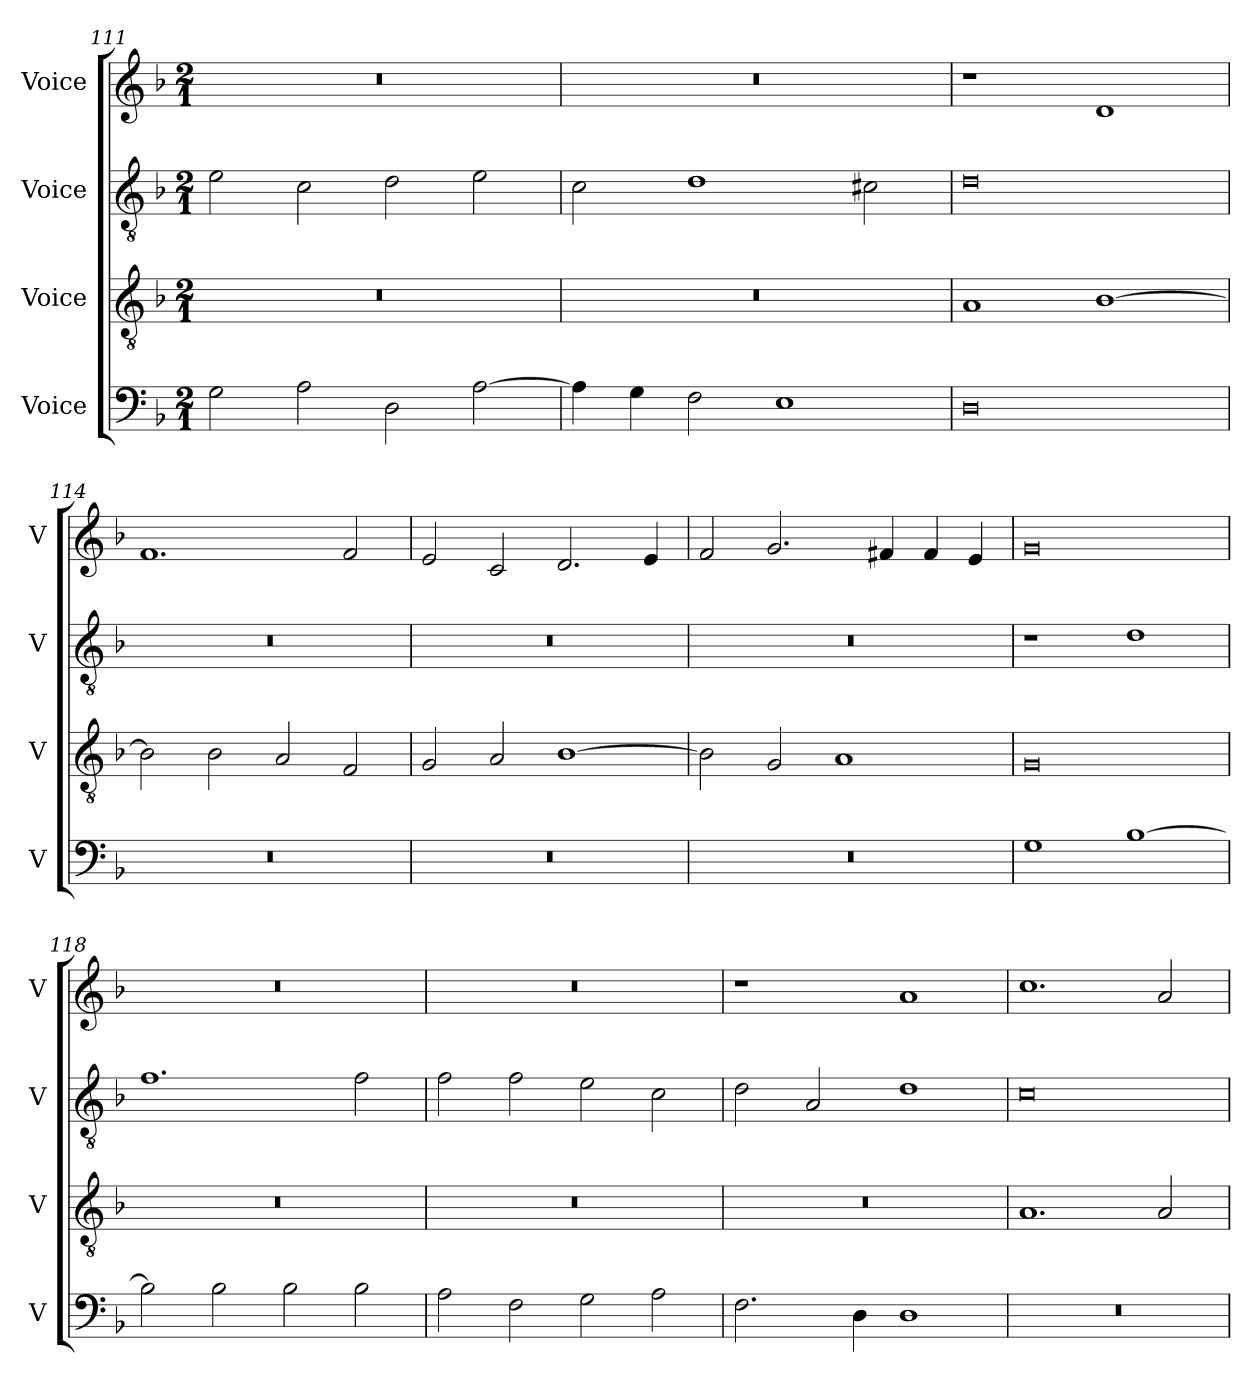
**kern	**kern	**kern	**kern
*part4	*part3	*part2	*part1
*staff4	*staff3	*staff2	*staff1
*I"Voice	*I"Voice	*I"Voice	*I"Voice
*I'V	*I'V	*I'V	*I'V
!!LO:LB:g=z
*clefF4	*clefGv2	*clefGv2	*clefG2
*k[b-]	*k[b-]	*k[b-]	*k[b-]
*M2/1	*M2/1	*M2/1	*M2/1
=111	=111	=111	=111
2G\	0r	2e\	0r
2A\	.	2c\	.
2D\	.	2d\	.
[2A\	.	2e\	.
=112	=112	=112	=112
4A\]	0r	2c\	0r
4G\	.	.	.
2F\	.	1d	.
1E	.	.	.
.	.	2c#X\	.
=113	=113	=113	=113
0D	1A	0d	1r
.	[1B-	.	1d
=114	=114	=114	=114
0r	2B-\]	0r	1.f
.	2B-\	.	.
.	2A/	.	.
.	2F/	.	2f/
!!LO:LB:g=z
=115	=115	=115	=115
0r	2G/	0r	2e/
.	2A/	.	2c/
.	[1B-	.	2.d/
.	.	.	4e/
=116	=116	=116	=116
0r	2B-\]	0r	2f/
.	2G/	.	2.g/
.	1A	.	.
.	.	.	4f#X/
.	.	.	4f#/
.	.	.	4e/
=117	=117	=117	=117
1G	0G	1r	0g
[1B-	.	1d	.
=118	=118	=118	=118
2B-\]	0r	1.f	0r
2B-\	.	.	.
2B-\	.	.	.
2B-\	.	2f\	.
!!LO:LB:g=z
=119	=119	=119	=119
2A\	0r	2f\	0r
2F\	.	2f\	.
2G\	.	2e\	.
2A\	.	2c\	.
=120	=120	=120	=120
2.F\	0r	2d\	1r
.	.	2A/	.
4D\	.	.	.
1D	.	1d	1a
=121	=121	=121	=121
0r	1.A	0c	1.cc
.	2A/	.	2a/
=	=	=	=
*-	*-	*-	*-
